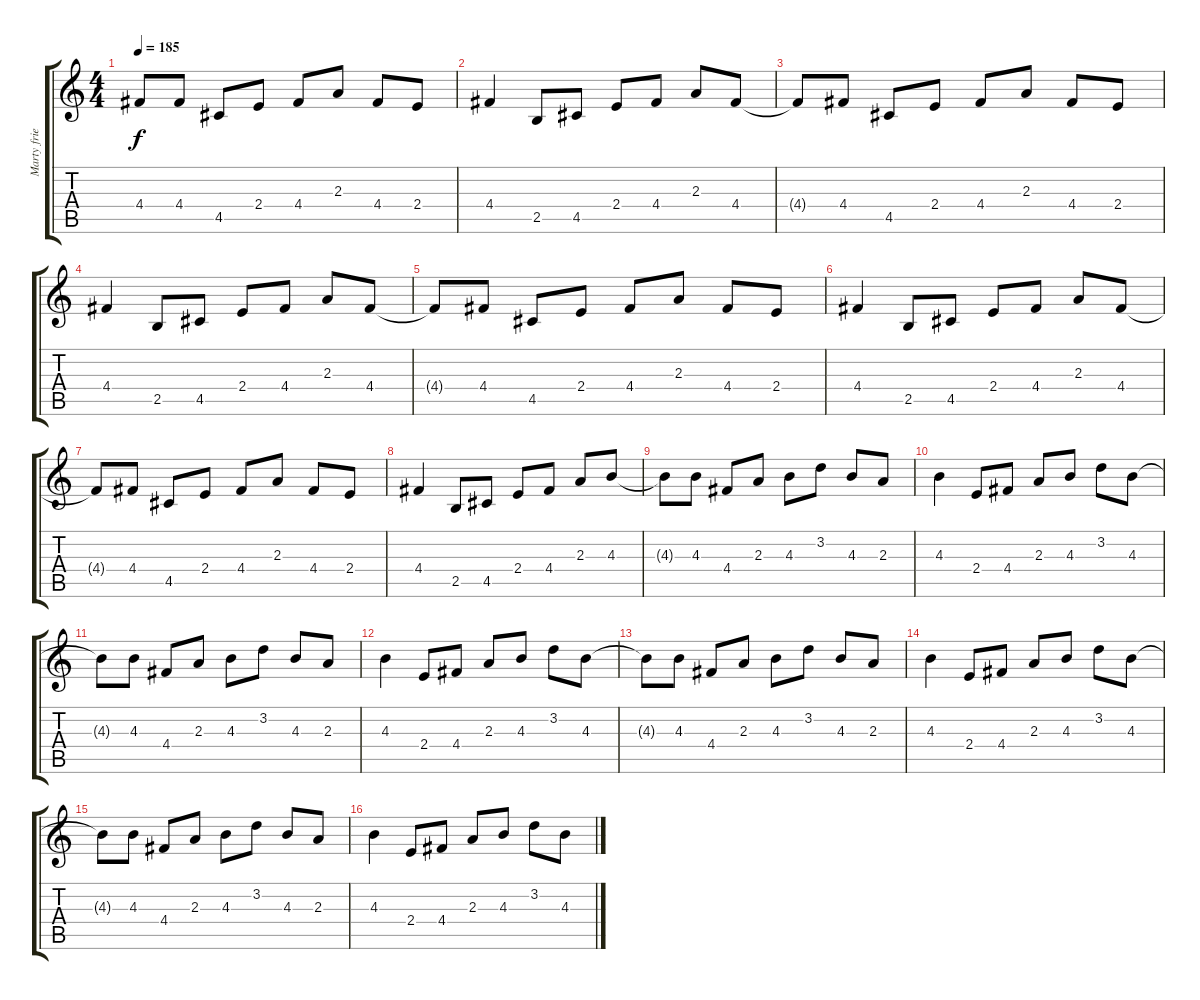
\track ("Marty friedman/Al pitrelli" "Marty frie") {instrument distortionguitar}
\staff {score tabs}
\tuning (E4 B3 G3 D3 A2 E2) {hide}
\ts (4 4)
\tempo 185
\clef g2
\ks c
4.4{t}.8{dy f} 4.4.8 4.5.8 2.4.8 4.4.8 2.3.8 4.4.8 2.4.8 |
4.4.4 2.5.8 4.5.8 2.4.8 4.4.8 2.3.8 4.4.8 |
4.4{t}.8 4.4.8 4.5.8 2.4.8 4.4.8 2.3.8 4.4.8 2.4.8 |
4.4.4 2.5.8 4.5.8 2.4.8 4.4.8 2.3.8 4.4.8 |
4.4{t}.8 4.4.8 4.5.8 2.4.8 4.4.8 2.3.8 4.4.8 2.4.8 |
4.4.4 2.5.8 4.5.8 2.4.8 4.4.8 2.3.8 4.4.8 |
4.4{t}.8 4.4.8 4.5.8 2.4.8 4.4.8 2.3.8 4.4.8 2.4.8 |
4.4.4 2.5.8 4.5.8 2.4.8 4.4.8 2.3.8 4.3.8 |
4.3{t}.8 4.3.8 4.4.8 2.3.8 4.3.8 3.2.8 4.3.8 2.3.8 |
4.3.4 2.4.8 4.4.8 2.3.8 4.3.8 3.2.8 4.3.8 |
4.3{t}.8 4.3.8 4.4.8 2.3.8 4.3.8 3.2.8 4.3.8 2.3.8 |
4.3.4 2.4.8 4.4.8 2.3.8 4.3.8 3.2.8 4.3.8 |
4.3{t}.8 4.3.8 4.4.8 2.3.8 4.3.8 3.2.8 4.3.8 2.3.8 |
4.3.4 2.4.8 4.4.8 2.3.8 4.3.8 3.2.8 4.3.8 |
4.3{t}.8 4.3.8 4.4.8 2.3.8 4.3.8 3.2.8 4.3.8 2.3.8 |
4.3.4 2.4.8 4.4.8 2.3.8 4.3.8 3.2.8 4.3.8
